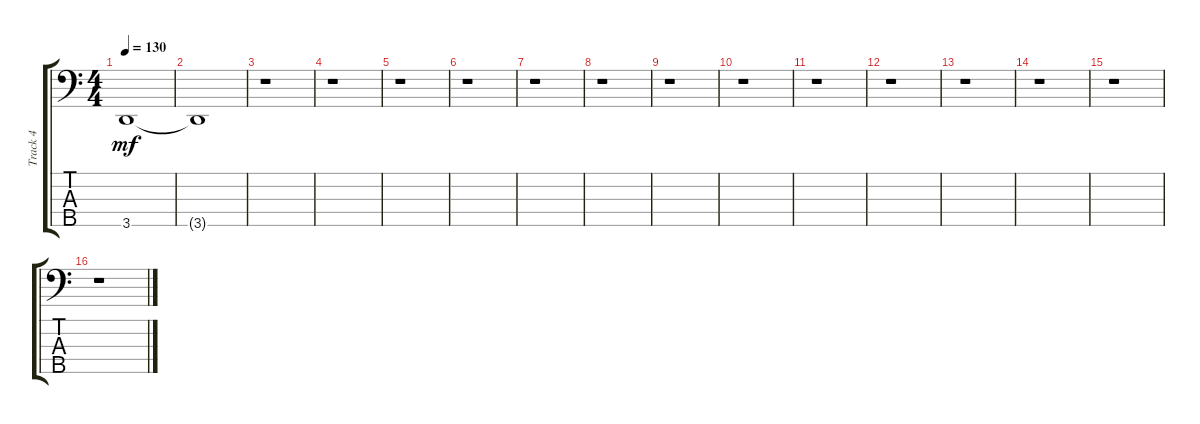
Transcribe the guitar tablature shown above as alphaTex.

\track ("Track 4" "Track 4") {instrument electricbassfinger}
\staff {score tabs}
\tuning (G2 D2 A1 E1 B0) {hide}
\ts (4 4)
\tempo 130
\clef f4
\ks c
3.5{t}.1{dy mf} |
3.5{t}.1 |
r.1 |
r.1 |
r.1 |
r.1 |
r.1 |
r.1 |
r.1 |
r.1 |
r.1 |
r.1 |
r.1 |
r.1 |
r.1 |
r.1
